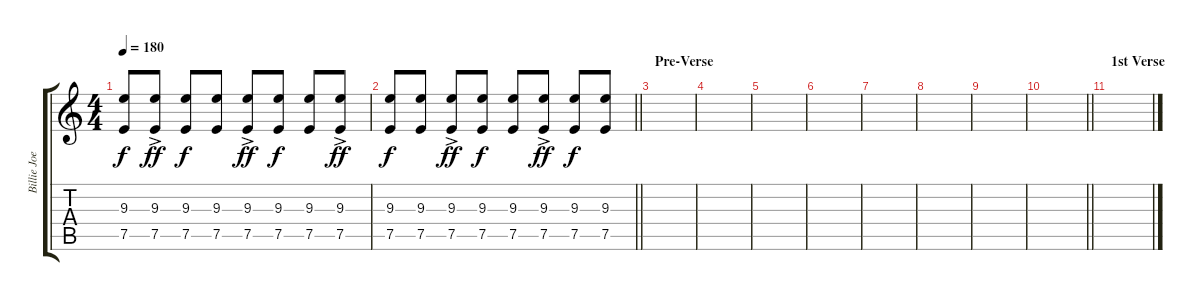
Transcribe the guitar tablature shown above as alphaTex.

\track ("Billie Joe Armstrong (Lead Guitar)" "Billie Joe") {instrument overdrivenguitar}
\staff {score tabs}
\tuning (E4 B3 G3 D3 A2 E2) {hide}
\ts (4 4)
\tempo 180
\clef g2
\ks c
(9.3 7.5).8{dy f} (9.3{ac} 7.5{ac}).8{dy ff} (9.3 7.5).8{dy f} (9.3 7.5).8 (9.3{ac} 7.5{ac}).8{dy ff} (9.3 7.5).8{dy f} (9.3 7.5).8 (9.3{ac} 7.5{ac}).8{dy ff} |
\barLineRight lightlight
(9.3 7.5).8{dy f} (9.3 7.5).8 (9.3{ac} 7.5{ac}).8{dy ff} (9.3 7.5).8{dy f} (9.3 7.5).8 (9.3{ac} 7.5{ac}).8{dy ff} (9.3 7.5).8{dy f} (9.3 7.5).8 |
\section ("" "Pre-Verse")
|
|
|
|
|
|
|
\barLineRight lightlight
|
\section ("" "1st Verse")
